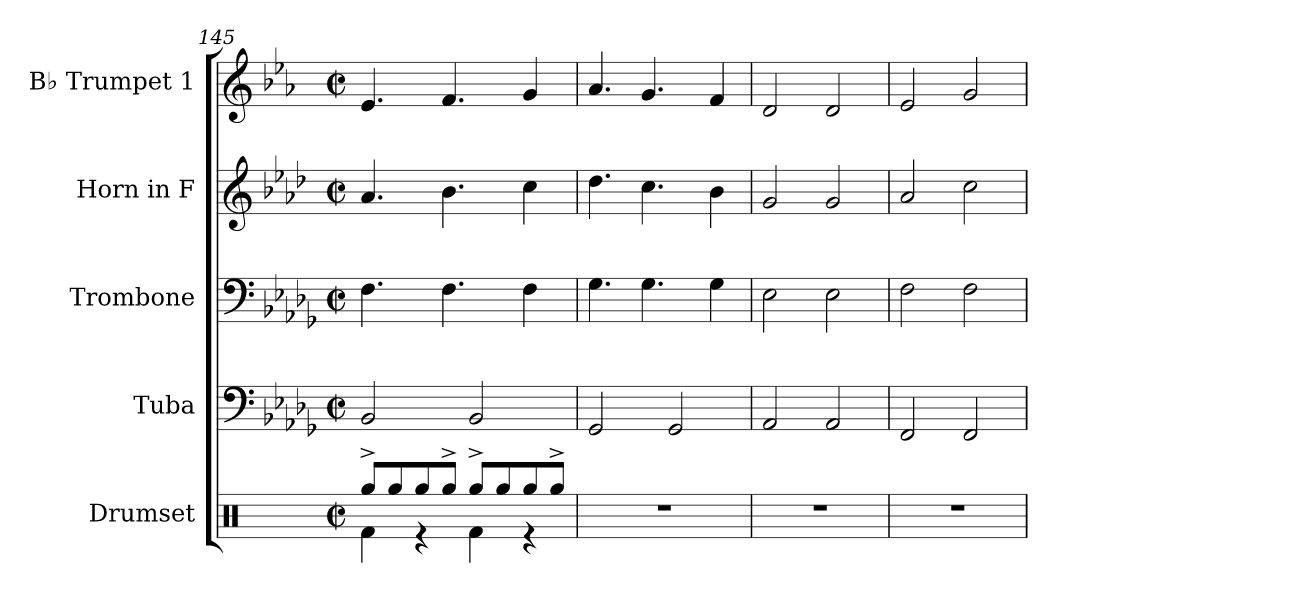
**kern	**kern	**kern	**kern	**kern
*part5	*part4	*part3	*part2	*part1
*staff5	*staff4	*staff3	*staff2	*staff1
*I"Drumset	*I"Tuba	*I"Trombone	*I"Horn in F	*I"B♭ Trumpet 1
*I'D. Set	*I'Tba	*I'Trb	*I'Hn	*I'Tpt
!!LO:PB:g=z
*clefX	*clefF4	*clefF4	*clefG2	*clefG2
*	*	*	*ITrd4c7	*ITrd1c2
*k[]	*k[b-e-a-d-g-]	*k[b-e-a-d-g-]	*k[b-e-a-d-g-]	*k[b-e-a-d-g-]
*M2/2	*M2/2	*M2/2	*M2/2	*M2/2
*met(c|)	*met(c|)	*met(c|)	*met(c|)	*met(c|)
=145	=145	=145	=145	=145
*^	*	*	*	*
8Rgg^/L	4Rf\	2BB-/	4.F\	4.d-/	4.d-/
8Rgg/	.	.	.	.	.
8Rgg/	4r	.	.	.	.
8Rgg^/J	.	.	4.F\	4.e-\	4.e-/
8Rgg^/L	4Rf\	2BB-/	.	.	.
8Rgg/	.	.	.	.	.
8Rgg/	4r	.	4F\	4f\	4f/
8Rgg^/J	.	.	.	.	.
*v	*v	*	*	*	*
=146	=146	=146	=146	=146
1r	2GG-/	4.G-\	4.g-\	4.g-/
.	.	4.G-\	4.f\	4.f/
.	2GG-/	.	.	.
.	.	4G-\	4e-\	4e-/
=147	=147	=147	=147	=147
1r	2AA-/	2E-\	2c/	2c/
.	2AA-/	2E-\	2c/	2c/
=148	=148	=148	=148	=148
1r	2FF/	2F\	2d-/	2d-/
.	2FF/	2F\	2f\	2f/
=	=	=	=	=
*-	*-	*-	*-	*-
